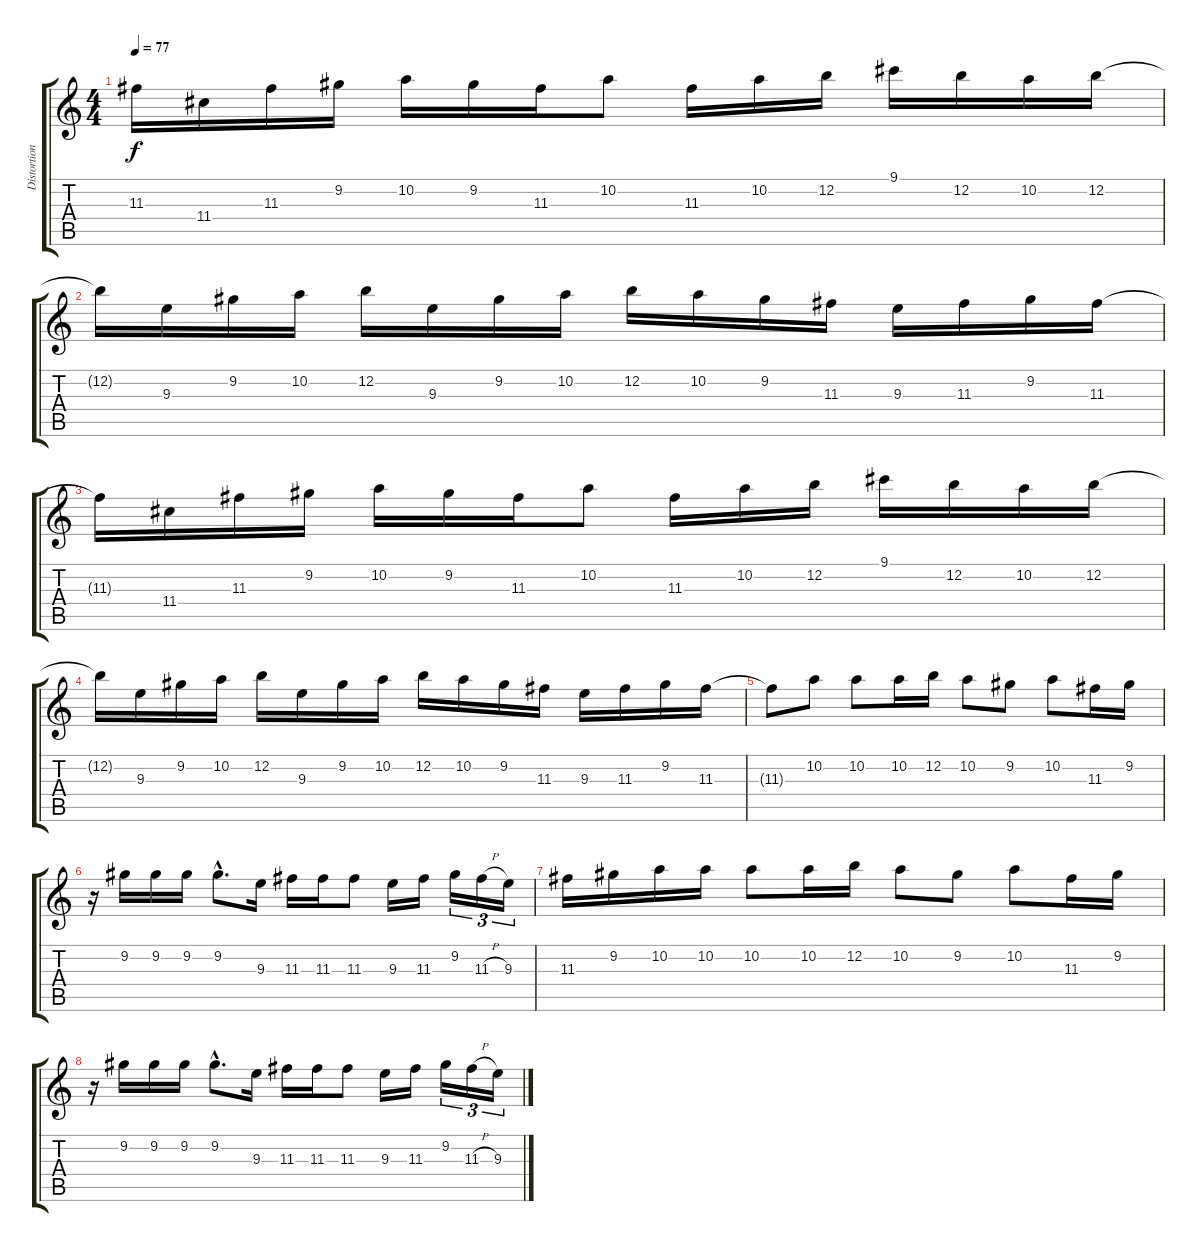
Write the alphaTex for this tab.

\track ("Distortion Guitar 1" "Distortion") {instrument distortionguitar}
\staff {score tabs}
\tuning (E4 B3 G3 D3 A2 E2) {hide}
\ts (4 4)
\tempo 77
\clef g2
\ks c
11.3{t}.16{dy f} 11.4.16 11.3.16 9.2.16 10.2.16 9.2.16 11.3.16 10.2.8 11.3.16 10.2.16 12.2.16 9.1.16 12.2.16 10.2.16 12.2.16 |
12.2{t}.16 9.3.16 9.2.16 10.2.16 12.2.16 9.3.16 9.2.16 10.2.16 12.2.16 10.2.16 9.2.16 11.3.16 9.3.16 11.3.16 9.2.16 11.3.16 |
11.3{t}.16 11.4.16 11.3.16 9.2.16 10.2.16 9.2.16 11.3.16 10.2.8 11.3.16 10.2.16 12.2.16 9.1.16 12.2.16 10.2.16 12.2.16 |
12.2{t}.16 9.3.16 9.2.16 10.2.16 12.2.16 9.3.16 9.2.16 10.2.16 12.2.16 10.2.16 9.2.16 11.3.16 9.3.16 11.3.16 9.2.16 11.3.16 |
11.3{t}.8 10.2.8 10.2.8 10.2.16 12.2.16 10.2.8 9.2.8 10.2.8 11.3.16 9.2.16 |
r.16 9.2.16 9.2.16 9.2.16 9.2{hac}.8{d} 9.3.16 11.3.16 11.3.16 11.3.8 9.3.16 11.3.16 9.2.16{tu (3 2)} 11.3{h}.16{tu (3 2)} 9.3.16{tu (3 2)} |
11.3.16 9.2.16 10.2.16 10.2.16 10.2.8 10.2.16 12.2.16 10.2.8 9.2.8 10.2.8 11.3.16 9.2.16 |
r.16 9.2.16 9.2.16 9.2.16 9.2{hac}.8{d} 9.3.16 11.3.16 11.3.16 11.3.8 9.3.16 11.3.16 9.2.16{tu (3 2)} 11.3{h}.16{tu (3 2)} 9.3.16{tu (3 2)}
